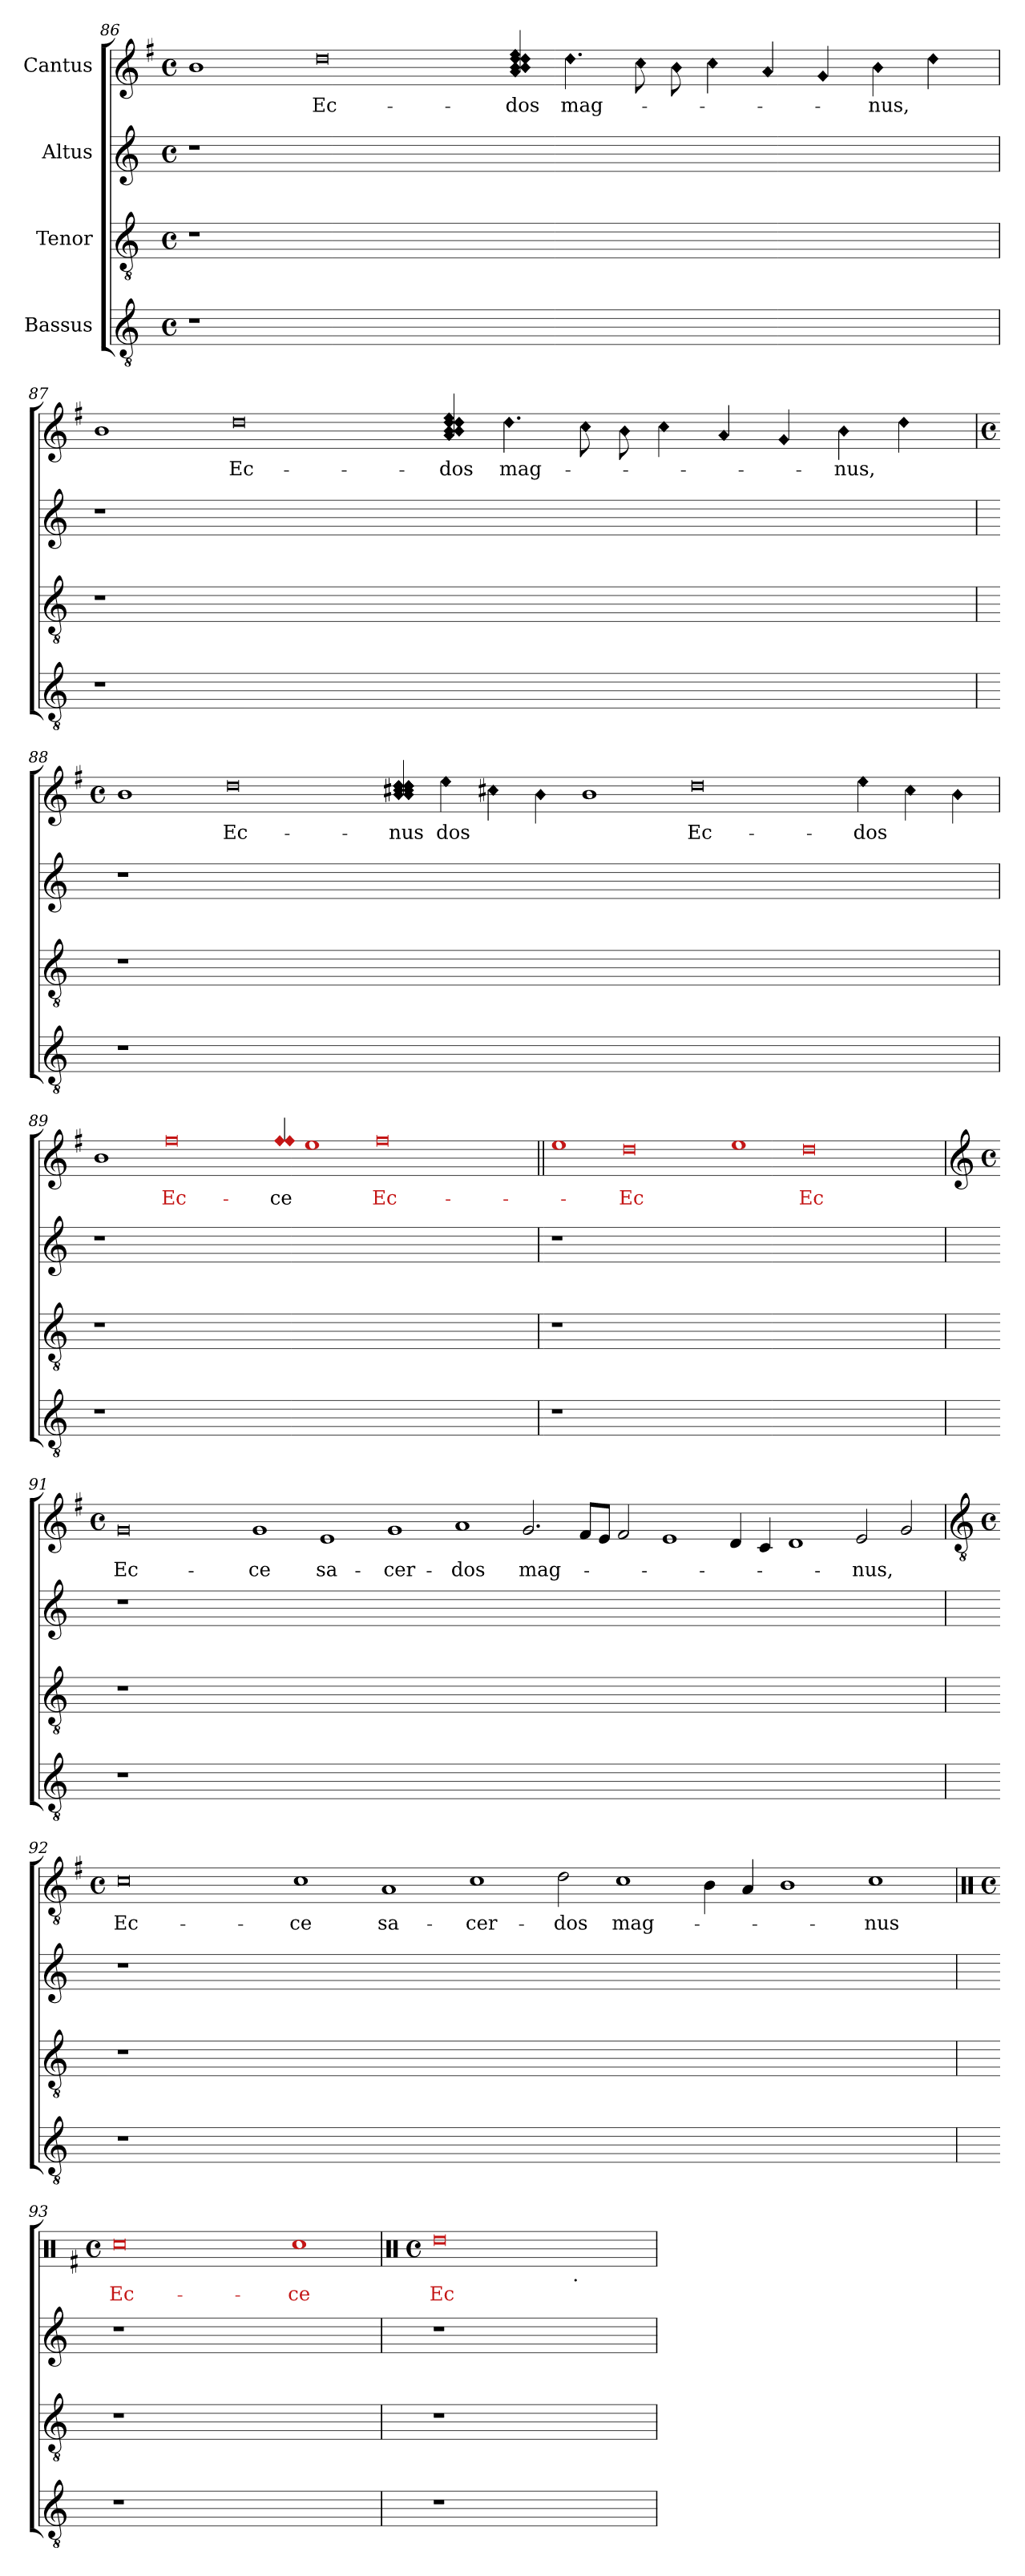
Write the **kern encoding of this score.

**kern	**kern	**kern	**kern	**text
*part4	*part3	*part2	*part1	*part1
*staff4	*staff3	*staff2	*staff1	*staff1
*I"Bassus	*I"Tenor	*I"Altus	*I"Cantus	*
!!LO:PB:g=z
*clefGv2	*clefGv2	*clefG2	*clefG2	*
*	*	*	*ITrd-3c-5	*
*	*	*	*k[]	*
*	*	*	*C:	*
*M4/4	*M4/4	*M4/4	*M4/4	*
*met(c)	*met(c)	*met(c)	*met(c)	*
=86	=86	=86	=86	=86
1r	1r	1r	1ee	.
!	!	!	!	!LO:LY:b:cj
00ryy	00ryy	00ryy	0gg	Ec-
!	!	!	!LO:N:n=1:head=diamond	!
!	!	!	!LO:N:n=2:head=diamond	!
!	!	!	!LO:N:n=3:head=diamond	!
!	!	!	!LO:N:n=4:head=diamond	!
!	!	!	!LO:N:n=5:head=diamond	!
!	!	!	!LO:N:n=6:head=diamond	!LO:LY:b:cj
.	.	.	4gg/ 4ee/ 4gg/ 4aa/ 4ee/ 4dd/	-dos
!	!	!	!LO:N:head=diamond	!LO:LY:b
.	.	.	4.gg\	mag-
!	!	!	!LO:N:head=diamond	!
.	.	.	8ff\	.
!	!	!	!LO:N:head=diamond	!
.	.	.	8ee\	.
!	!	!	!LO:N:head=diamond	!
.	.	.	4ff\	.
!	!	!	!LO:N:head=diamond	!
.	.	.	4dd/	.
!	!	!	!LO:N:head=diamond	!
.	.	.	4cc/	.
!	!	!	!LO:N:head=diamond	!LO:LY:b
.	.	.	4ee\	-nus,
!	!	!	!LO:N:head=diamond	!
.	.	.	4gg\	.
8ryy	8ryy	8ryy	.	.
=87	=87	=87	=87!	=87!
1r	1r	1r	1ee	.
!	!	!	!	!LO:LY:b:cj
00ryy	00ryy	00ryy	0gg	Ec-
!	!	!	!LO:N:n=1:head=diamond	!
!	!	!	!LO:N:n=2:head=diamond	!
!	!	!	!LO:N:n=3:head=diamond	!
!	!	!	!LO:N:n=4:head=diamond	!
!	!	!	!LO:N:n=5:head=diamond	!
!	!	!	!LO:N:n=6:head=diamond	!LO:LY:b:cj
.	.	.	4gg/ 4ee/ 4gg/ 4aa/ 4ee/ 4dd/	-dos
!	!	!	!LO:N:head=diamond	!LO:LY:b
.	.	.	4.gg\	mag-
!	!	!	!LO:N:head=diamond	!
.	.	.	8ff\	.
!	!	!	!LO:N:head=diamond	!
.	.	.	8ee\	.
!	!	!	!LO:N:head=diamond	!
.	.	.	4ff\	.
!	!	!	!LO:N:head=diamond	!
.	.	.	4dd/	.
!	!	!	!LO:N:head=diamond	!
.	.	.	4cc/	.
!	!	!	!LO:N:head=diamond	!LO:LY:b
.	.	.	4ee\	-nus,
!	!	!	!LO:N:head=diamond	!
.	.	.	4gg\	.
8ryy	8ryy	8ryy	.	.
!!LO:LB:g=z
=88	=88	=88	=88!	=88!
*	*	*	*M4/4	*
*	*	*	*met(c)	*
1r	1r	1r	1ee	.
!	!	!	!	!LO:LY:b:cj
00ryy	00ryy	00ryy	0gg	Ec-
!	!	!	!LO:N:n=1:head=diamond	!
!	!	!	!LO:N:n=2:head=diamond	!
!	!	!	!LO:N:n=3:head=diamond	!
!	!	!	!LO:N:n=4:head=diamond	!
!	!	!	!LO:N:n=5:head=diamond	!
!	!	!	!LO:N:n=6:head=diamond	!
!	!	!	!LO:N:n=7:head=diamond	!
!	!	!	!LO:N:n=8:head=diamond	!
!	!	!	!LO:N:n=9:head=diamond	!
!	!	!	!LO:N:n=10:head=diamond	!
!	!	!	!LO:N:n=11:head=diamond	!
!	!	!	!LO:N:n=12:head=diamond	!LO:LY:b:cj
.	.	.	4gg/ 4ee/ 4gg/ 4gg/ 4ff#/ 4gg/ 4gg/ 4ee/ 4gg/ 4gg/ 4ff#/ 4gg/	-nus
!	!	!	!LO:N:head=diamond	!LO:LY:b:cj
.	.	.	4aa\	dos
!	!	!	!LO:N:head=diamond	!
.	.	.	4ff#X\	.
!	!	!	!LO:N:head=diamond	!
.	.	.	4ee\	.
.	.	.	1ee	.
!	!	!	!	!LO:LY:b:cj
0ryy	0ryy	0ryy	0gg	Ec-
!	!	!	!LO:N:head=diamond	!LO:LY:b:cj
2.ryy	2.ryy	2.ryy	4aa\	-dos
!	!	!	!LO:N:head=diamond	!
.	.	.	4ff#\	.
!	!	!	!LO:N:head=diamond	!
.	.	.	4ee\	.
!!LO:LB:g=z
=89	=89	=89	=89	=89
1r	1r	1r	1ee	.
*	*	*	*clefX	*
!	!	!	!	!LO:LY:b:cj
00ryy	00ryy	00ryy	0ff	Ec-
!	!	!	!LO:N:n=1:head=diamond	!
!	!	!	!LO:N:n=2:head=diamond	!LO:LY:b:cj
.	.	.	4ff/ 4ff/	ce
.	.	.	1ee	.
!	!	!	!	!LO:LY:b:cj
.	.	.	0ff	Ec-
1ryy	1ryy	1ryy	.	.
4ryy	4ryy	4ryy	.	.
!!LO:LB:g=z
=90	=90	=90	=90||	=90||
1r	1r	1r	1ee	.
!	!	!	!	!LO:LY:b:cj
00ryy	00ryy	00ryy	0dd	-Ec
.	.	.	1ee	.
!	!	!	!	!LO:LY:b:cj
.	.	.	0dd	Ec
1ryy	1ryy	1ryy	.	.
!!LO:LB:g=z
=91	=91	=91	=91	=91
*	*	*	*clefG2	*
*	*	*	*M4/4	*
*	*	*	*met(c)	*
!	!	!	!	!LO:LY:b:cj
1r	1r	1r	0cc	Ec-
000ryy	000ryy	000ryy	.	.
!	!	!	!	!LO:LY:b:cj
.	.	.	1cc	-ce
!	!	!	!	!LO:LY:b:cj
.	.	.	1a	sa-
!	!	!	!	!LO:LY:b:cj
.	.	.	1cc	-cer-
!	!	!	!	!LO:LY:b:cj
.	.	.	1dd	-dos
!	!	!	!	!LO:LY:b
.	.	.	2.cc/	mag-
.	.	.	8b/L	.
.	.	.	8a/J	.
.	.	.	2b/	.
.	.	.	1a	.
.	.	.	4g/	.
.	.	.	4f/	.
0ryy	0ryy	0ryy	1g	.
!	!	!	!	!LO:LY:b
.	.	.	2a/	-nus,
.	.	.	2cc/	.
!!LO:LB:g=z
=92	=92	=92	=92	=92
*	*	*	*clefGv2	*
*	*	*	*M4/4	*
*	*	*	*met(c)	*
!	!	!	!	!LO:LY:b:cj
1r	1r	1r	0f	Ec-
000ryy	000ryy	000ryy	.	.
!	!	!	!	!LO:LY:b:cj
.	.	.	1f	-ce
!	!	!	!	!LO:LY:b:cj
.	.	.	1d	sa-
!	!	!	!	!LO:LY:b:cj
.	.	.	1f	-cer-
!	!	!	!	!LO:LY:b:cj
.	.	.	2g\	-dos
!	!	!	!	!LO:LY:b:cj
.	.	.	1f	mag-
.	.	.	4e\	.
.	.	.	4d/	.
.	.	.	1e	.
!	!	!	!	!LO:LY:b:cj
.	.	.	1f	-nus
!!LO:LB:g=z
=93	=93	=93	=93	=93
*	*	*	*clefX	*
*	*	*	*M4/4	*
*	*	*	*met(c)	*
!	!	!	!	!LO:LY:b:cj
1r	1r	1r	0cc	Ec-
0ryy	0ryy	0ryy	.	.
!	!	!	!	!LO:LY:b:cj
.	.	.	1cc	-ce
!!LO:LB:g=z
=94	=94	=94	=94	=94
*	*	*	*clefX	*
*	*	*	*M4/4	*
*	*	*	*met(c)	*
!	!	!	!	!LO:LY:b:cj
*	*	*	*^	*
1r	1r	1r	0dd	1ryy	Ec
1ryy	1ryy	1ryy	.	4.ryy	.
!	!	!	!	!LO:TX:b:t=.	!
.	.	.	.	2ryy	.
.	.	.	.	8ryy	.
*	*	*	*v	*v	*
=	=	=	=	=
*-	*-	*-	*-	*-
